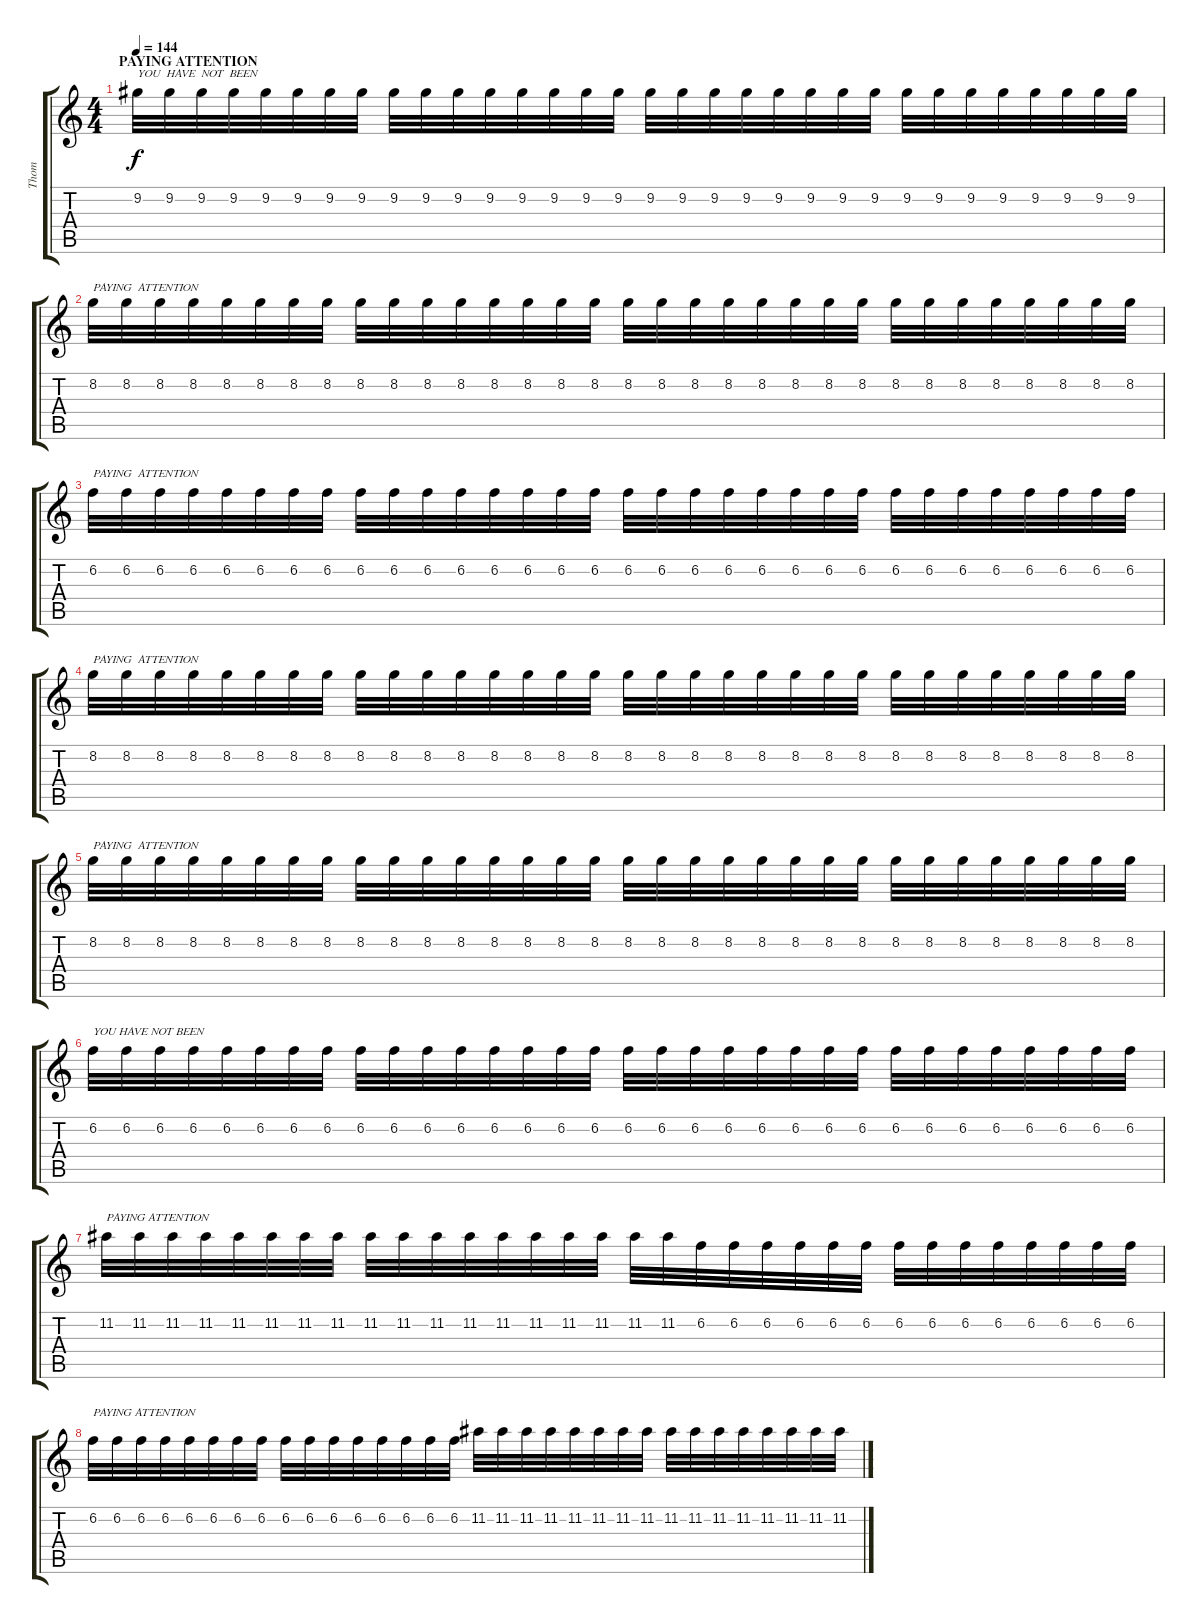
\track ("Thom" "Thom") {instrument electricguitarjazz}
\staff {score tabs}
\tuning (E4 B3 G3 D3 A2 D2) {hide}
\ts (4 4)
\section ("" "PAYING ATTENTION")
\tempo 144
\clef g2
\ks c
9.2.32{txt "YOU  HAVE  NOT  BEEN" dy f volume 15} 9.2.32 9.2.32 9.2.32 9.2.32 9.2.32 9.2.32 9.2.32 9.2.32 9.2.32 9.2.32 9.2.32 9.2.32 9.2.32 9.2.32 9.2.32 9.2.32 9.2.32 9.2.32 9.2.32 9.2.32 9.2.32 9.2.32 9.2.32 9.2.32 9.2.32 9.2.32 9.2.32 9.2.32 9.2.32 9.2.32 9.2.32 |
8.2.32{txt "PAYING  ATTENTION"} 8.2.32 8.2.32 8.2.32 8.2.32 8.2.32 8.2.32 8.2.32 8.2.32 8.2.32 8.2.32 8.2.32 8.2.32 8.2.32 8.2.32 8.2.32 8.2.32 8.2.32 8.2.32 8.2.32 8.2.32 8.2.32 8.2.32 8.2.32 8.2.32 8.2.32 8.2.32 8.2.32 8.2.32 8.2.32 8.2.32 8.2.32 |
6.2.32{txt "PAYING  ATTENTION"} 6.2.32 6.2.32 6.2.32 6.2.32 6.2.32 6.2.32 6.2.32 6.2.32 6.2.32 6.2.32 6.2.32 6.2.32 6.2.32 6.2.32 6.2.32 6.2.32 6.2.32 6.2.32 6.2.32 6.2.32 6.2.32 6.2.32 6.2.32 6.2.32 6.2.32 6.2.32 6.2.32 6.2.32 6.2.32 6.2.32 6.2.32 |
8.2.32{txt "PAYING  ATTENTION"} 8.2.32 8.2.32 8.2.32 8.2.32 8.2.32 8.2.32 8.2.32 8.2.32 8.2.32 8.2.32 8.2.32 8.2.32 8.2.32 8.2.32 8.2.32 8.2.32 8.2.32 8.2.32 8.2.32 8.2.32 8.2.32 8.2.32 8.2.32 8.2.32 8.2.32 8.2.32 8.2.32 8.2.32 8.2.32 8.2.32 8.2.32 |
8.2.32{txt "PAYING  ATTENTION"} 8.2.32 8.2.32 8.2.32 8.2.32 8.2.32 8.2.32 8.2.32 8.2.32 8.2.32 8.2.32 8.2.32 8.2.32 8.2.32 8.2.32 8.2.32 8.2.32 8.2.32 8.2.32 8.2.32 8.2.32 8.2.32 8.2.32 8.2.32 8.2.32 8.2.32 8.2.32 8.2.32 8.2.32 8.2.32 8.2.32 8.2.32 |
6.2.32{txt "YOU HAVE NOT BEEN"} 6.2.32 6.2.32 6.2.32 6.2.32 6.2.32 6.2.32 6.2.32 6.2.32 6.2.32 6.2.32 6.2.32 6.2.32 6.2.32 6.2.32 6.2.32 6.2.32 6.2.32 6.2.32 6.2.32 6.2.32 6.2.32 6.2.32 6.2.32 6.2.32 6.2.32 6.2.32 6.2.32 6.2.32 6.2.32 6.2.32 6.2.32 |
11.2.32{txt "PAYING ATTENTION"} 11.2.32 11.2.32 11.2.32 11.2.32 11.2.32 11.2.32 11.2.32 11.2.32 11.2.32 11.2.32 11.2.32 11.2.32 11.2.32 11.2.32 11.2.32 11.2.32 11.2.32 6.2.32 6.2.32 6.2.32 6.2.32 6.2.32 6.2.32 6.2.32 6.2.32 6.2.32 6.2.32 6.2.32 6.2.32 6.2.32 6.2.32 |
6.2.32{txt "PAYING ATTENTION"} 6.2.32 6.2.32 6.2.32 6.2.32 6.2.32 6.2.32 6.2.32 6.2.32 6.2.32 6.2.32 6.2.32 6.2.32 6.2.32 6.2.32 6.2.32 11.2.32 11.2.32 11.2.32 11.2.32 11.2.32 11.2.32 11.2.32 11.2.32 11.2.32 11.2.32 11.2.32 11.2.32 11.2.32 11.2.32 11.2.32 11.2.32
